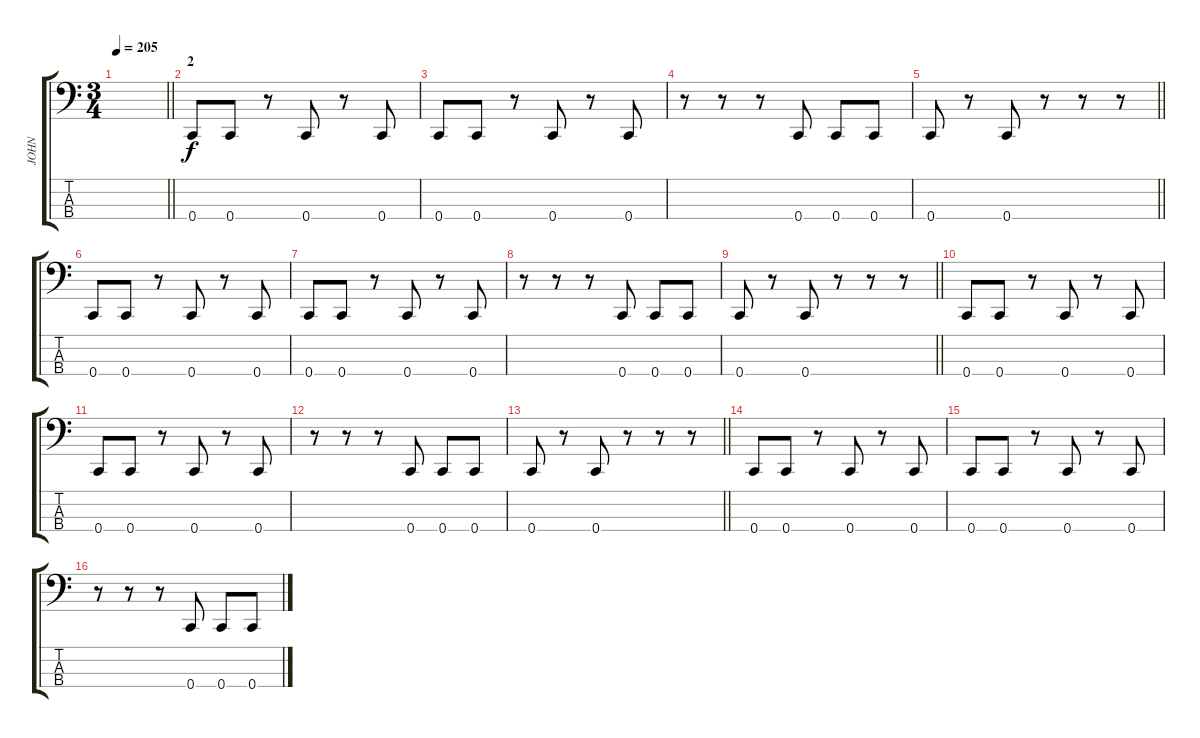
\track ("JOHN" "JOHN") {instrument electricbasspick}
\staff {score tabs}
\tuning (F2 C2 G1 C1) {hide}
\ts (3 4)
\tempo 205
\clef f4
\barLineRight lightlight
\ks c
|
\section ("" "2")
0.4.8 0.4.8 r.8 0.4.8 r.8 0.4.8 |
0.4.8 0.4.8 r.8 0.4.8 r.8 0.4.8 |
r.8 r.8 r.8 0.4.8 0.4.8 0.4.8 |
\barLineRight lightlight
0.4.8 r.8 0.4.8 r.8 r.8 r.8 |
0.4.8 0.4.8 r.8 0.4.8 r.8 0.4.8 |
0.4.8 0.4.8 r.8 0.4.8 r.8 0.4.8 |
r.8 r.8 r.8 0.4.8 0.4.8 0.4.8 |
\barLineRight lightlight
0.4.8 r.8 0.4.8 r.8 r.8 r.8 |
0.4.8 0.4.8 r.8 0.4.8 r.8 0.4.8 |
0.4.8 0.4.8 r.8 0.4.8 r.8 0.4.8 |
r.8 r.8 r.8 0.4.8 0.4.8 0.4.8 |
\barLineRight lightlight
0.4.8 r.8 0.4.8 r.8 r.8 r.8 |
0.4.8 0.4.8 r.8 0.4.8 r.8 0.4.8 |
0.4.8 0.4.8 r.8 0.4.8 r.8 0.4.8 |
r.8 r.8 r.8 0.4.8 0.4.8 0.4.8
